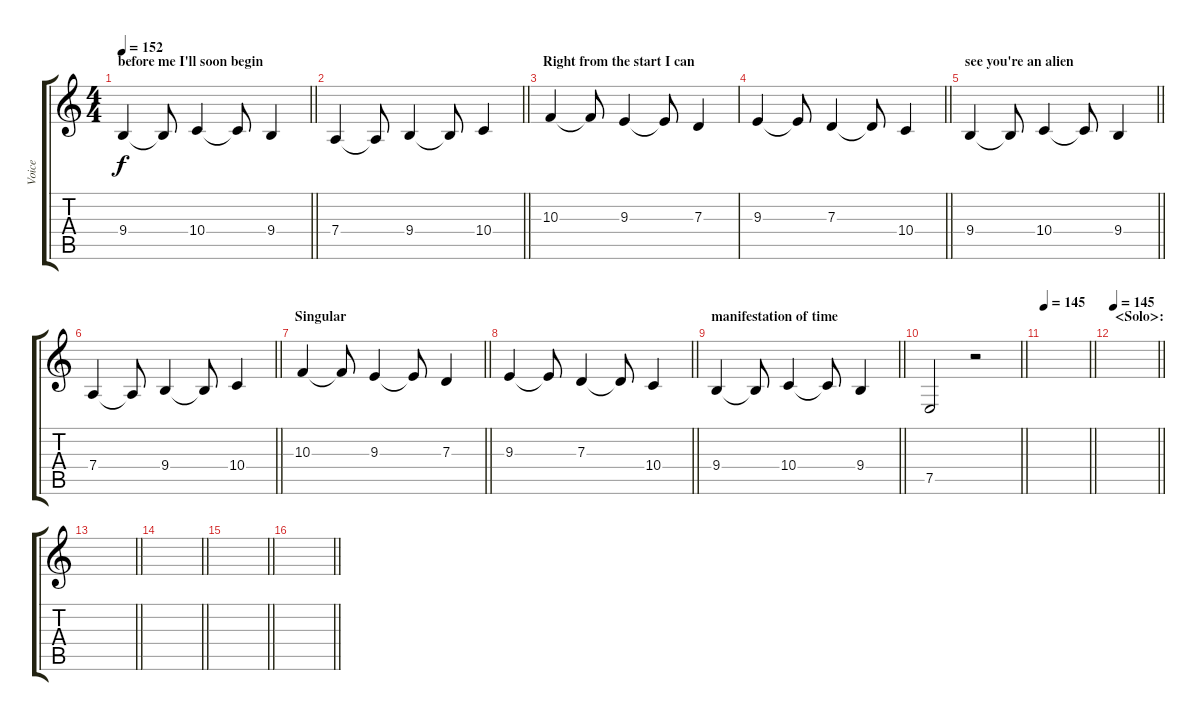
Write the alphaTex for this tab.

\track ("Voice" "Voice") {instrument synthvoice}
\staff {score tabs}
\tuning (E4 B3 G3 D3 A2 E2) {hide}
\ts (4 4)
\section ("" "before me I'll soon begin")
\tempo 152
\clef g2
\barLineRight lightlight
\ks c
9.4.4{dy f} 9.4{t}.8 10.4.4 10.4{t}.8 9.4.4 |
\barLineRight lightlight
7.4.4 7.4{t}.8 9.4.4 9.4{t}.8 10.4.4 |
\section ("" "Right from the start I can")
10.3.4 10.3{t}.8 9.3.4 9.3{t}.8 7.3.4 |
\barLineRight lightlight
9.3.4 9.3{t}.8 7.3.4 7.3{t}.8 10.4.4 |
\section ("" "see you're an alien")
\barLineRight lightlight
9.4.4 9.4{t}.8 10.4.4 10.4{t}.8 9.4.4 |
\barLineRight lightlight
7.4.4 7.4{t}.8 9.4.4 9.4{t}.8 10.4.4 |
\section ("" "Singular ")
\barLineRight lightlight
10.3.4 10.3{t}.8 9.3.4 9.3{t}.8 7.3.4 |
\barLineRight lightlight
9.3.4 9.3{t}.8 7.3.4 7.3{t}.8 10.4.4 |
\section ("" "manifestation of time")
\barLineRight lightlight
9.4.4 9.4{t}.8 10.4.4 10.4{t}.8 9.4.4 |
\barLineRight lightlight
7.5.2 r.2 |
\tempo 145
\barLineRight lightlight
|
\section ("" "<Solo>:")
\tempo 145
\barLineRight lightlight
|
\barLineRight lightlight
|
\barLineRight lightlight
|
\barLineRight lightlight
|
\barLineRight lightlight
